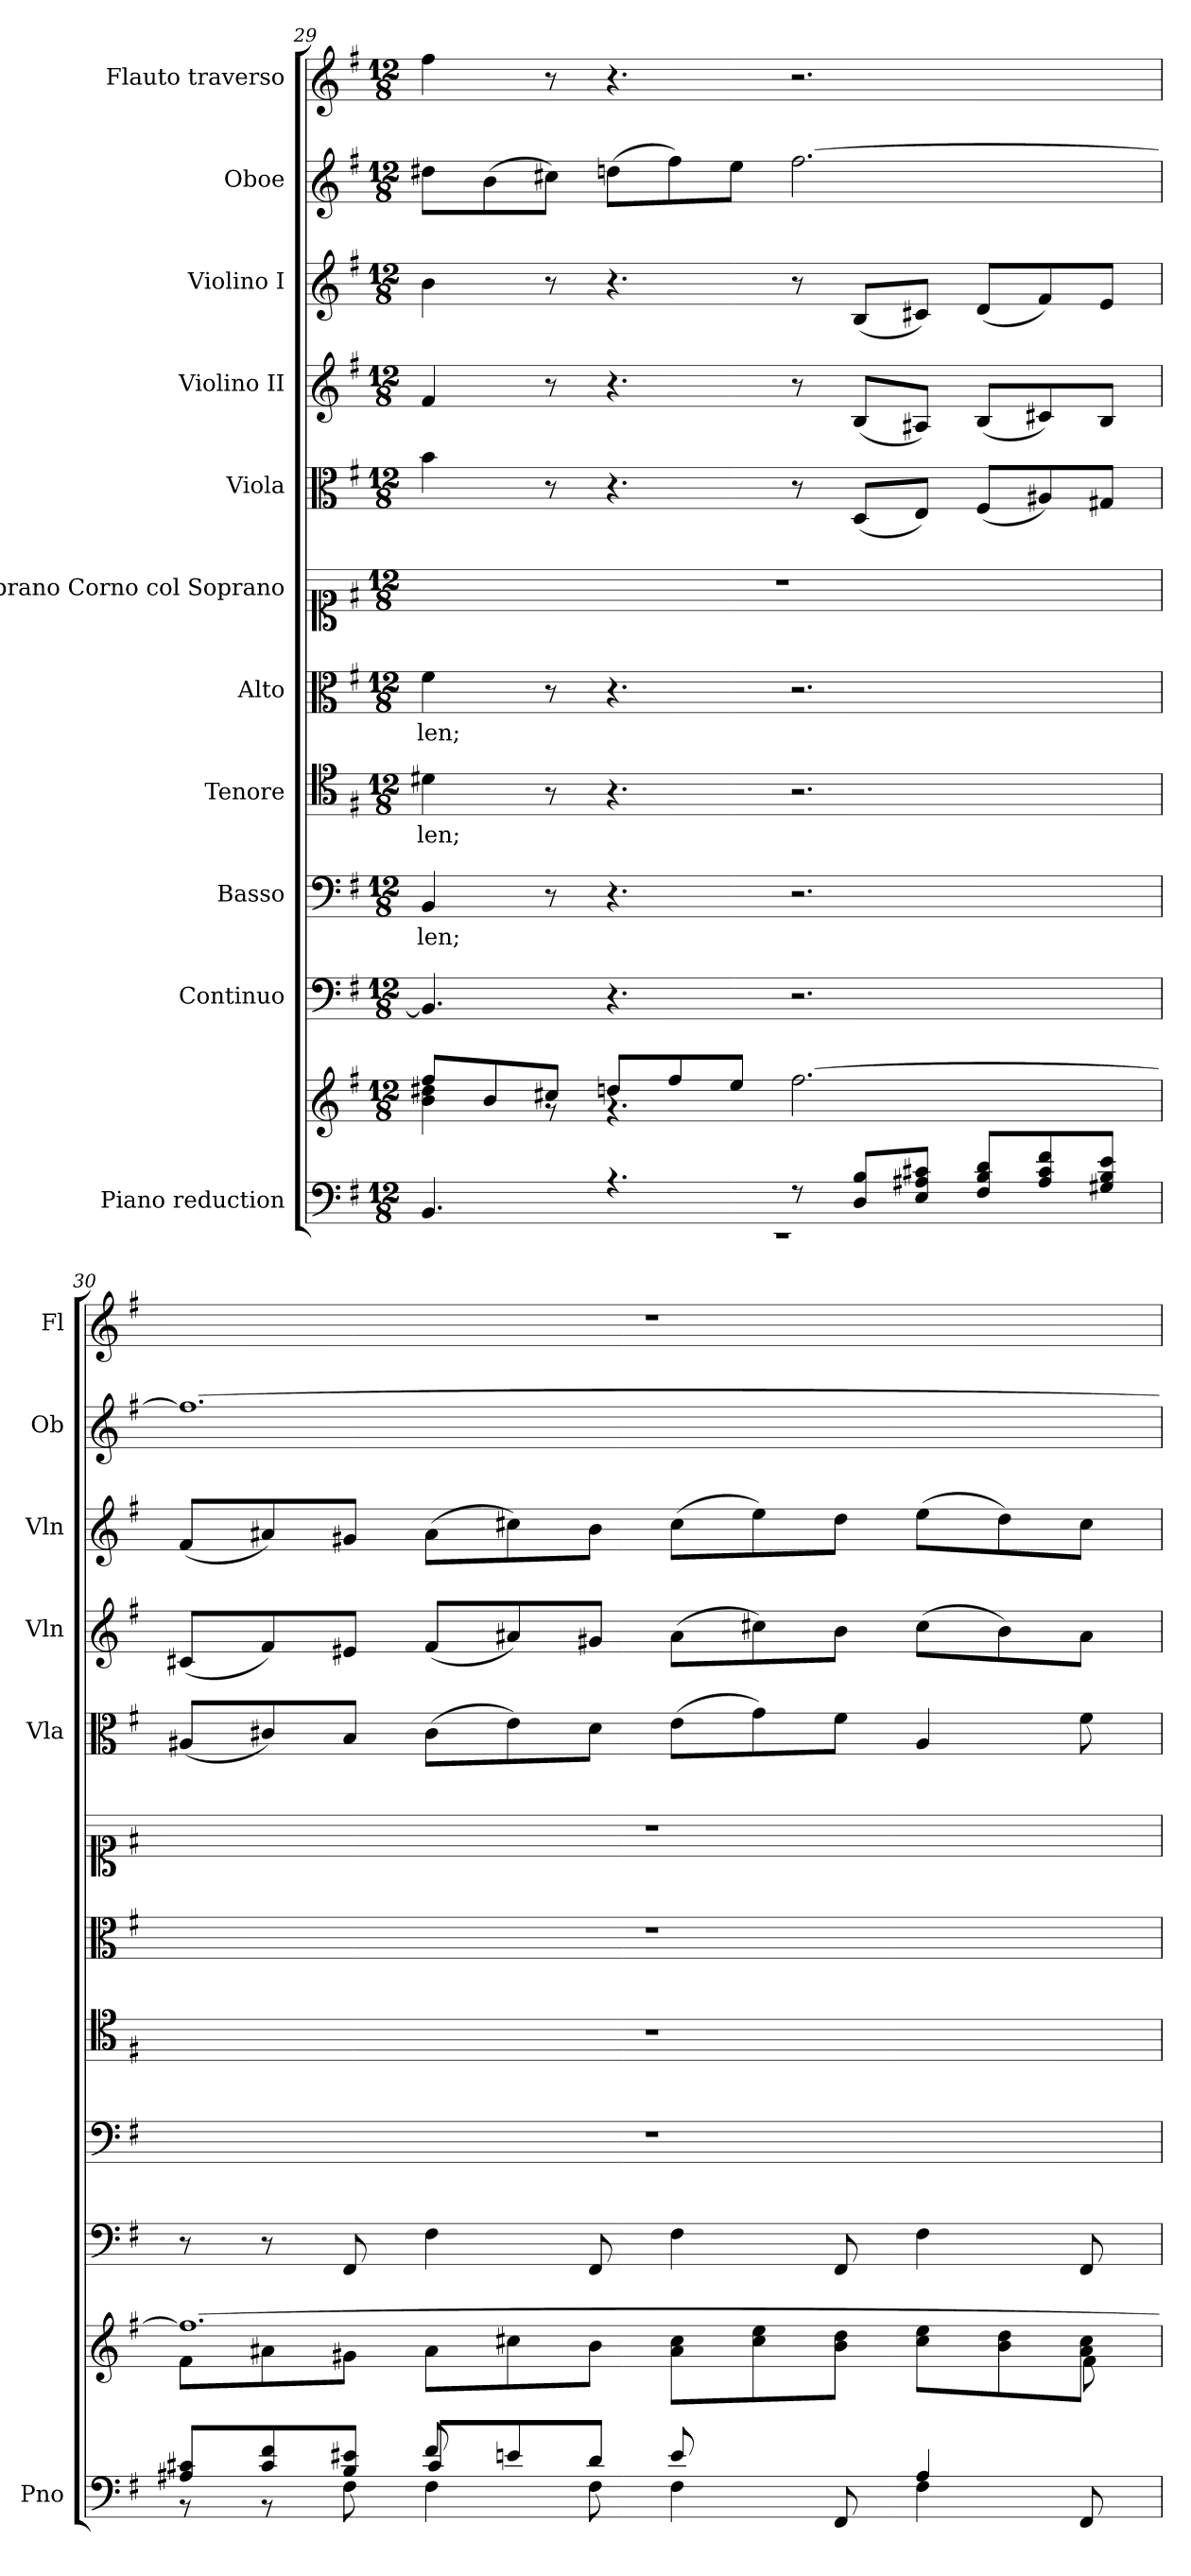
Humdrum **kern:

**kern	**kern	**kern	**kern	**text	**kern	**text	**kern	**text	**kern	**kern	**kern	**kern	**kern	**kern
*part11	*part11	*part10	*part9	*part9	*part8	*part8	*part7	*part7	*part6	*part5	*part4	*part3	*part2	*part1
*staff12	*staff11	*staff10	*staff9	*staff9	*staff8	*staff8	*staff7	*staff7	*staff6	*staff5	*staff4	*staff3	*staff2	*staff1
*I"Piano reduction	*	*I"Continuo	*I"Basso	*	*I"Tenore	*	*I"Alto	*	*I"Soprano Corno col Soprano	*I"Viola	*I"Violino II	*I"Violino I	*I"Oboe	*I"Flauto traverso
*I'Pno	*	*	*	*	*	*	*	*	*	*I'Vla	*I'Vln	*I'Vln	*I'Ob	*I'Fl
!!LO:PB:g=z
*clefF4	*clefG2	*clefF4	*clefF4	*	*clefC4	*	*clefC3	*	*clefC1	*clefC3	*clefG2	*clefG2	*clefG2	*clefG2
*k[f#]	*k[f#]	*k[f#]	*k[f#]	*	*k[f#]	*	*k[f#]	*	*k[f#]	*k[f#]	*k[f#]	*k[f#]	*k[f#]	*k[f#]
*M12/8	*M12/8	*M12/8	*M12/8	*	*M12/8	*	*M12/8	*	*M12/8	*M12/8	*M12/8	*M12/8	*M12/8	*M12/8
=29	=29	=29	=29	=29	=29	=29	=29	=29	=29	=29	=29	=29	=29	=29
*^	*^	*	*	*	*	*	*	*	*	*	*	*	*	*
!	!	!	!	!	!	!LO:LY:b	!	!LO:LY:b	!	!LO:LY:b	!	!	!	!	!	!
4.BB/	1.r	8ff#/L	4b\ 4dd#X\	4.BB/]	4BB/	-len;	4d#X\	-len;	4f#\	-len;	1.r	4b\	4f#/	4b\	8dd#X\L	4ff#\
.	.	8b/	.	.	.	.	.	.	.	.	.	.	.	.	(>8b\	.
.	.	8cc#X/J	8rg	.	8r	.	8r	.	8r	.	.	8r	8r	8r	8cc#X\J)	8r
4.r	.	8ddn/L	4.rg	4.r	4.r	.	4.r	.	4.r	.	.	4.r	4.r	4.r	(>8ddn\L	4.r
.	.	8ff#/	.	.	.	.	.	.	.	.	.	.	.	.	8ff#\)	.
.	.	8ee/J	.	.	.	.	.	.	.	.	.	.	.	.	8ee\J	.
8r	.	[2.ff#\	2.ryy	2.r	2.r	.	2.r	.	2.r	.	.	8r	8r	8r	[2.ff#\	2.r
8D/ 8B/L	.	.	.	.	.	.	.	.	.	.	.	(<8D/L	(<8B/L	(<8B/L	.	.
8E/ 8A#X/ 8c#X/J	.	.	.	.	.	.	.	.	.	.	.	8E/J)	8A#X/J)	8c#X/J)	.	.
8F#/ 8B/ 8d/L	.	.	.	.	.	.	.	.	.	.	.	(<8F#/L	(<8B/L	(<8d/L	.	.
8A#/ 8c#/ 8f#/	.	.	.	.	.	.	.	.	.	.	.	8A#X/)	8c#X/)	8f#/)	.	.
8G#X/ 8B/ 8e/J	.	.	.	.	.	.	.	.	.	.	.	8G#X/J	8B/J	8e/J	.	.
=30	=30	=30	=30	=30	=30	=30	=30	=30	=30	=30	=30	=30	=30	=30	=30	=30
*	*^	*^	*^	*	*	*	*	*	*	*	*	*	*	*	*	*
4.ryy	8A#X/ 8c#X/L	8r	1.ff#_	8f#\L	4.ryy	2..ryy	8r	1.r	.	1.r	.	1.r	.	1.r	(<8A#X/L	(<8c#X/L	(<8f#/L	1.ff#_	1.r
.	8c#/ 8f#/	8r	.	8a#X\	.	.	8r	.	.	.	.	.	.	.	8c#X/)	8f#/)	8a#X/)	.	.
.	8B/ 8e#X/J	8F#\	.	8g#X\J	.	.	8FF#/	.	.	.	.	.	.	.	8B/J	8e#X/J	8g#X/J	.	.
8f#/L	8c#/L	4F#\	.	8a#\L	8ryy	.	4F#\	.	.	.	.	.	.	.	(>8c#\L	(<8f#/L	(>8a#\L	.	.
1ryy	8en/	.	.	8cc#X\	8a#\	.	.	.	.	.	.	.	.	.	8e\)	8a#X/)	8cc#X\)	.	.
.	8d/J	8F#\	.	8b\J	8g#\J	.	8FF#/	.	.	.	.	.	.	.	8d\J	8g#X/J	8b\J	.	.
.	8e/L	4F#\	.	8a#\ 8cc#\L	2.ryy	.	4F#\	.	.	.	.	.	.	.	(>8e\L	(>8a#\L	(>8cc#\L	.	.
.	4ryy	.	.	8cc#\ 8ee\	.	8gn\	.	.	.	.	.	.	.	.	8g\)	8cc#X\)	8ee\)	.	.
.	.	8FF#/	.	8b\ 8dd\J	.	8f#\J	8FF#/	.	.	.	.	.	.	.	8f#\J	8b\J	8dd\J	.	.
.	4A#/	4F#\	.	8cc#\ 8ee\L	.	4ryy	4F#\	.	.	.	.	.	.	.	4A#/	(>8cc#\L	(>8ee\L	.	.
.	.	.	.	8b\ 8dd\	.	.	.	.	.	.	.	.	.	.	.	8b\)	8dd\)	.	.
.	8ryy	8FF#/	.	8a#\ 8cc#\J	.	8f#\	8FF#/	.	.	.	.	.	.	.	8f#\	8a#\J	8cc#\J	.	.
*v	*v	*v	*	*	*	*	*	*	*	*	*	*	*	*	*	*	*	*	*
*	*v	*v	*v	*v	*	*	*	*	*	*	*	*	*	*	*	*	*
=	=	=	=	=	=	=	=	=	=	=	=	=	=	=
*-	*-	*-	*-	*-	*-	*-	*-	*-	*-	*-	*-	*-	*-	*-
